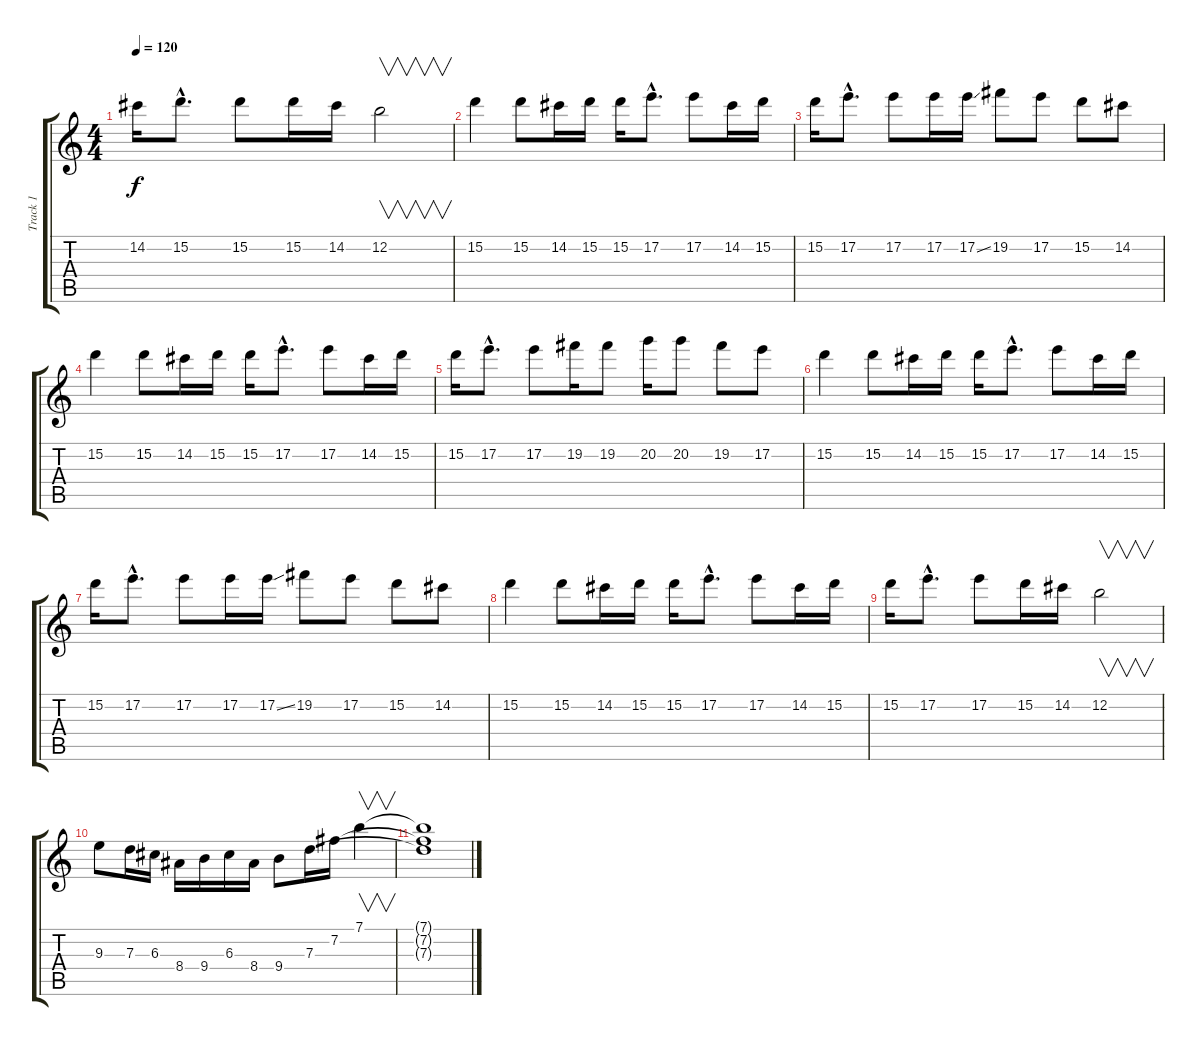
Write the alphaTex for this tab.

\track ("Track 1" "Track 1") {instrument distortionguitar}
\staff {score tabs}
\tuning (E4 B3 G3 D3 A2 E2) {hide}
\ts (4 4)
\tempo 120
\clef g2
\ks c
14.2.16{dy f} 15.2{hac}.8{d} 15.2.8 15.2.16 14.2.16 12.2.2{v} |
15.2.4{instrument electricguitarjazz} 15.2.8 14.2.16 15.2.16 15.2.16 17.2{hac}.8{d} 17.2.8 14.2.16 15.2.16 |
15.2.16 17.2{hac}.8{d} 17.2.8 17.2.16 17.2{ss}.16 19.2.8 17.2.8 15.2.8 14.2.8 |
15.2.4{instrument electricguitarjazz} 15.2.8 14.2.16 15.2.16 15.2.16 17.2{hac}.8{d} 17.2.8 14.2.16 15.2.16 |
15.2.16 17.2{hac}.8{d} 17.2.8 19.2.16 19.2.8 20.2.16 20.2.8 19.2.8 17.2.8 |
15.2.4{instrument electricguitarjazz} 15.2.8 14.2.16 15.2.16 15.2.16 17.2{hac}.8{d} 17.2.8 14.2.16 15.2.16 |
15.2.16 17.2{hac}.8{d} 17.2.8 17.2.16 17.2{ss}.16 19.2.8 17.2.8 15.2.8 14.2.8 |
15.2.4{instrument electricguitarjazz} 15.2.8 14.2.16 15.2.16 15.2.16 17.2{hac}.8{d} 17.2.8 14.2.16 15.2.16 |
15.2.16 17.2{hac}.8{d} 17.2.8 15.2.16 14.2.16 12.2.2{v} |
9.3.8{instrument electricguitarjazz} 7.3.16 6.3.16 8.4.16 9.4.16 6.3.16 8.4.16 9.4.8 7.3.16 7.2.16 7.1.4{v} |
(7.1{t} 7.2{t} 7.3{t}).1
